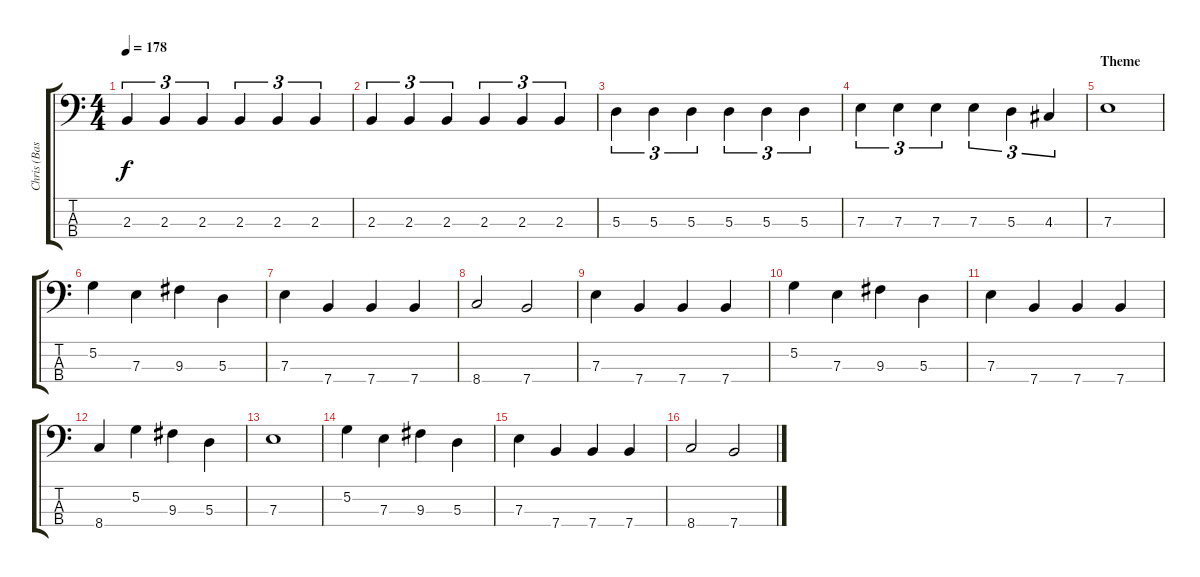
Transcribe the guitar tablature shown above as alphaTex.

\track ("Chris (Bass)" "Chris (Bas") {instrument electricbassfinger}
\staff {score tabs}
\tuning (G2 D2 A1 E1) {hide}
\ts (4 4)
\tempo 178
\clef f4
\ks c
2.3.4{tu (3 2) dy f} 2.3.4{tu (3 2)} 2.3.4{tu (3 2)} 2.3.4{tu (3 2)} 2.3.4{tu (3 2)} 2.3.4{tu (3 2)} |
2.3.4{tu (3 2)} 2.3.4{tu (3 2)} 2.3.4{tu (3 2)} 2.3.4{tu (3 2)} 2.3.4{tu (3 2)} 2.3.4{tu (3 2)} |
5.3.4{tu (3 2)} 5.3.4{tu (3 2)} 5.3.4{tu (3 2)} 5.3.4{tu (3 2)} 5.3.4{tu (3 2)} 5.3.4{tu (3 2)} |
7.3.4{tu (3 2)} 7.3.4{tu (3 2)} 7.3.4{tu (3 2)} 7.3.4{tu (3 2)} 5.3.4{tu (3 2)} 4.3.4{tu (3 2)} |
\section ("" "Theme")
7.3.1 |
5.2.4 7.3.4 9.3.4 5.3.4 |
7.3.4 7.4.4 7.4.4 7.4.4 |
8.4.2 7.4.2 |
7.3.4 7.4.4 7.4.4 7.4.4 |
5.2.4 7.3.4 9.3.4 5.3.4 |
7.3.4 7.4.4 7.4.4 7.4.4 |
8.4.4 5.2.4 9.3.4 5.3.4 |
7.3.1 |
5.2.4 7.3.4 9.3.4 5.3.4 |
7.3.4 7.4.4 7.4.4 7.4.4 |
8.4.2 7.4.2
